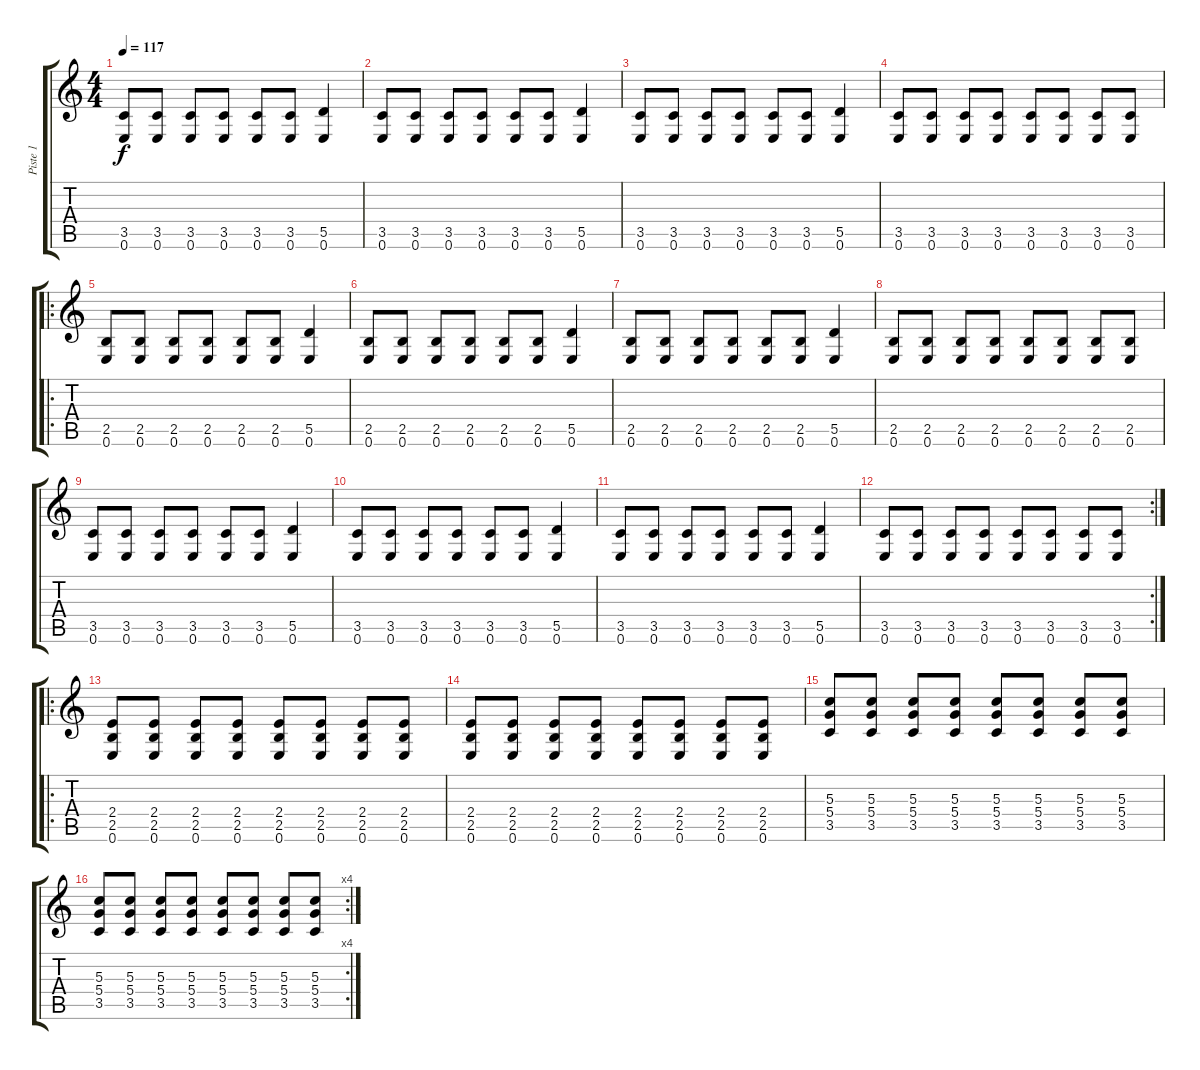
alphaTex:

\track ("Piste 1" "Piste 1") {instrument electricguitarclean}
\staff {score tabs}
\tuning (E4 B3 G3 D3 A2 E2) {hide}
\ts (4 4)
\tempo 117
\clef g2
\ks c
(3.5 0.6).8{dy f} (3.5 0.6).8 (3.5 0.6).8 (3.5 0.6).8 (3.5 0.6).8 (3.5 0.6).8 (5.5 0.6).4 |
(3.5 0.6).8 (3.5 0.6).8 (3.5 0.6).8 (3.5 0.6).8 (3.5 0.6).8 (3.5 0.6).8 (5.5 0.6).4 |
(3.5 0.6).8 (3.5 0.6).8 (3.5 0.6).8 (3.5 0.6).8 (3.5 0.6).8 (3.5 0.6).8 (5.5 0.6).4 |
(3.5 0.6).8 (3.5 0.6).8 (3.5 0.6).8 (3.5 0.6).8 (3.5 0.6).8 (3.5 0.6).8 (3.5 0.6).8 (3.5 0.6).8 |
\ro
(2.5 0.6).8{instrument electricguitarclean} (2.5 0.6).8 (2.5 0.6).8 (2.5 0.6).8 (2.5 0.6).8 (2.5 0.6).8 (5.5 0.6).4 |
(2.5 0.6).8 (2.5 0.6).8 (2.5 0.6).8 (2.5 0.6).8 (2.5 0.6).8 (2.5 0.6).8 (5.5 0.6).4 |
(2.5 0.6).8 (2.5 0.6).8 (2.5 0.6).8 (2.5 0.6).8 (2.5 0.6).8 (2.5 0.6).8 (5.5 0.6).4 |
(2.5 0.6).8 (2.5 0.6).8 (2.5 0.6).8 (2.5 0.6).8 (2.5 0.6).8 (2.5 0.6).8 (2.5 0.6).8 (2.5 0.6).8 |
(3.5 0.6).8 (3.5 0.6).8 (3.5 0.6).8 (3.5 0.6).8 (3.5 0.6).8 (3.5 0.6).8 (5.5 0.6).4 |
(3.5 0.6).8 (3.5 0.6).8 (3.5 0.6).8 (3.5 0.6).8 (3.5 0.6).8 (3.5 0.6).8 (5.5 0.6).4 |
(3.5 0.6).8 (3.5 0.6).8 (3.5 0.6).8 (3.5 0.6).8 (3.5 0.6).8 (3.5 0.6).8 (5.5 0.6).4 |
\rc 2
(3.5 0.6).8 (3.5 0.6).8 (3.5 0.6).8 (3.5 0.6).8 (3.5 0.6).8 (3.5 0.6).8 (3.5 0.6).8 (3.5 0.6).8 |
\ro
(2.4 2.5 0.6).8{instrument overdrivenguitar} (2.4 2.5 0.6).8 (2.4 2.5 0.6).8 (2.4 2.5 0.6).8 (2.4 2.5 0.6).8 (2.4 2.5 0.6).8 (2.4 2.5 0.6).8 (2.4 2.5 0.6).8 |
(2.4 2.5 0.6).8 (2.4 2.5 0.6).8 (2.4 2.5 0.6).8 (2.4 2.5 0.6).8 (2.4 2.5 0.6).8 (2.4 2.5 0.6).8 (2.4 2.5 0.6).8 (2.4 2.5 0.6).8 |
(5.3 5.4 3.5).8 (5.3 5.4 3.5).8 (5.3 5.4 3.5).8 (5.3 5.4 3.5).8 (5.3 5.4 3.5).8 (5.3 5.4 3.5).8 (5.3 5.4 3.5).8 (5.3 5.4 3.5).8 |
\rc 4
(5.3 5.4 3.5).8 (5.3 5.4 3.5).8 (5.3 5.4 3.5).8 (5.3 5.4 3.5).8 (5.3 5.4 3.5).8 (5.3 5.4 3.5).8 (5.3 5.4 3.5).8 (5.3 5.4 3.5).8
